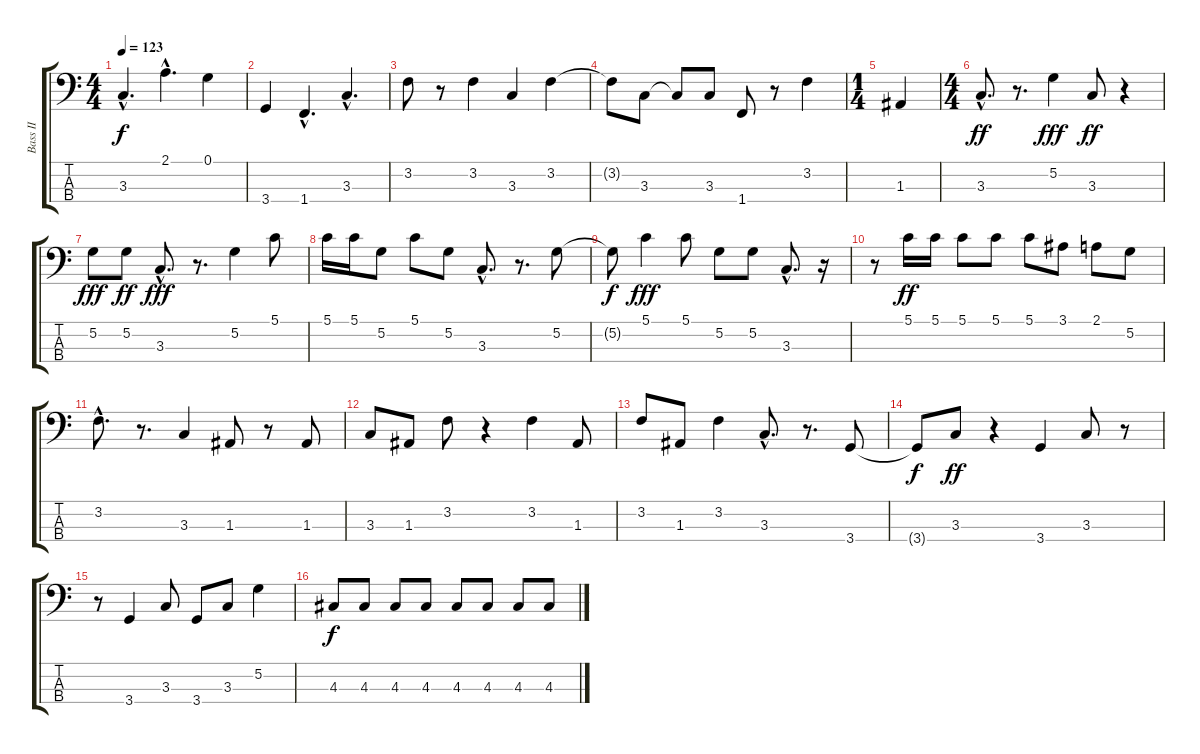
\track ("Bass II" "Bass II") {instrument electricbassfinger}
\staff {score tabs}
\tuning (G2 D2 A1 E1) {hide}
\ts (4 4)
\tempo 123
\clef f4
\ks c
3.3{hac}.4{d dy f} 2.1{hac}.4{d} 0.1.4 |
3.4.4 1.4{hac}.4{d} 3.3{hac}.4{d} |
3.2.8 r.8 3.2.4 3.3.4 3.2.4 |
3.2{t}.8 3.3.8 3.3{t}.8 3.3.8 1.4.8 r.8 3.2.4 |
\ts (1 4)
1.3.4 |
\ts (4 4)
3.3{hac}.8{d dy ff} r.8{d} 5.2.4{dy fff} 3.3.8{dy ff} r.4 |
5.2.8{dy fff} 5.2.8{dy ff} 3.3{hac}.8{d dy fff} r.8{d} 5.2.4 5.1.8 |
5.1.16 5.1.16 5.2.8 5.1.8 5.2.8 3.3{hac}.8{d} r.8{d} 5.2.8 |
5.2{t}.8{dy f} 5.1.4{dy fff} 5.1.8 5.2.8 5.2.8 3.3{hac}.8{d} r.16 |
r.8 5.1.16{dy ff} 5.1.16 5.1.8 5.1.8 5.1.8 3.1.8 2.1.8 5.2.8 |
3.2{hac}.8{d} r.8{d} 3.3.4 1.3.8 r.8 1.3.8 |
3.3.8 1.3.8 3.2.8 r.4 3.2.4 1.3.8 |
3.2.8 1.3.8 3.2.4 3.3{hac}.8{d} r.8{d} 3.4.8 |
3.4{t}.8{dy f} 3.3.8{dy ff} r.4 3.4.4 3.3.8 r.8 |
r.8 3.4.4 3.3.8 3.4.8 3.3.8 5.2.4 |
4.3.8{dy f} 4.3.8 4.3.8 4.3.8 4.3.8 4.3.8 4.3.8 4.3.8
